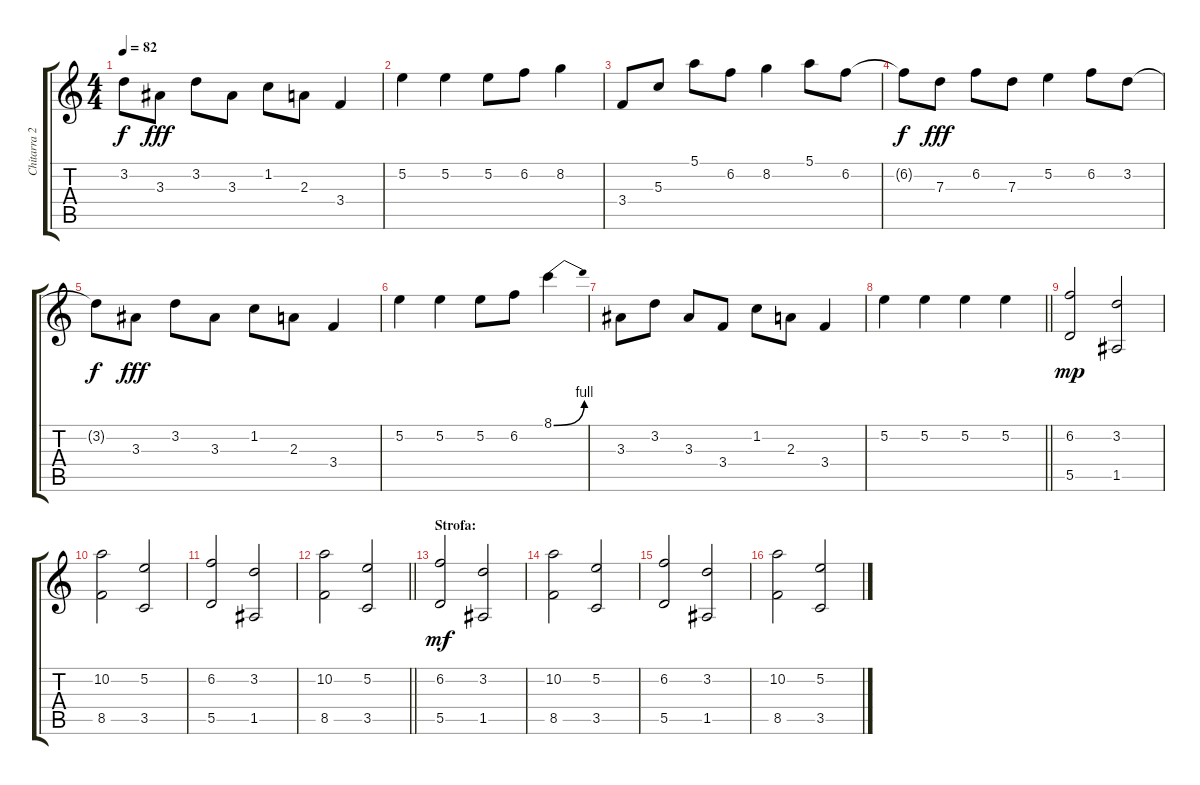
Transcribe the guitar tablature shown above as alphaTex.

\track ("Chitarra 2" "Chitarra 2") {instrument overdrivenguitar}
\staff {score tabs}
\tuning (E4 B3 G3 D3 A2 E2) {hide}
\ts (4 4)
\tempo 82
\clef g2
\ks c
3.2{t}.8{dy f} 3.3.8{dy fff} 3.2.8 3.3.8 1.2.8 2.3.8 3.4.4 |
5.2.4 5.2.4 5.2.8 6.2.8 8.2.4 |
3.4.8 5.3.8 5.1.8 6.2.8 8.2.4 5.1.8 6.2.8 |
6.2{t}.8{dy f} 7.3.8{dy fff} 6.2.8 7.3.8 5.2.4 6.2.8 3.2.8 |
3.2{t}.8{dy f} 3.3.8{dy fff} 3.2.8 3.3.8 1.2.8 2.3.8 3.4.4 |
5.2.4 5.2.4 5.2.8 6.2.8 8.1{be (bend 0 0 60 4)}.4 |
3.3.8 3.2.8 3.3.8 3.4.8 1.2.8 2.3.8 3.4.4 |
\barLineRight lightlight
5.2.4 5.2.4 5.2.4 5.2.4 |
(6.2 5.5).2{dy mp} (3.2 1.5).2 |
(10.2 8.5).2 (5.2 3.5).2 |
(6.2 5.5).2 (3.2 1.5).2 |
\barLineRight lightlight
(10.2 8.5).2 (5.2 3.5).2 |
\section ("" "Strofa:")
(6.2 5.5).2{dy mf} (3.2 1.5).2 |
(10.2 8.5).2 (5.2 3.5).2 |
(6.2 5.5).2 (3.2 1.5).2 |
(10.2 8.5).2 (5.2 3.5).2
